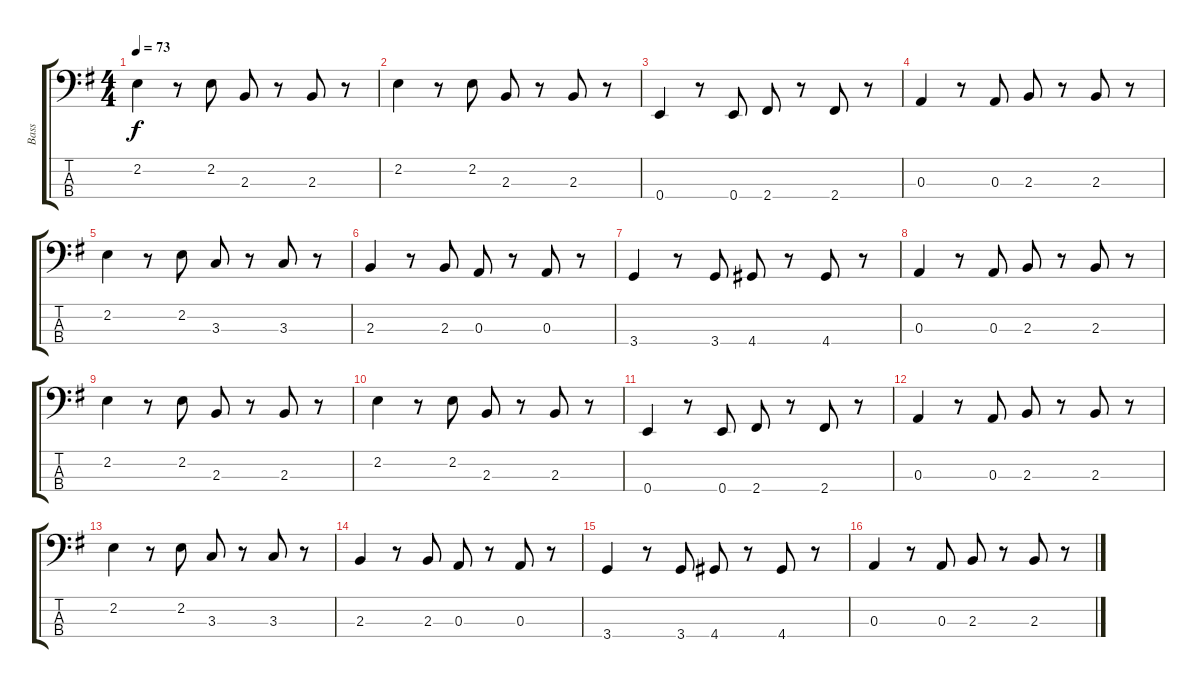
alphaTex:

\track ("Bass" "Bass") {instrument acousticbass}
\staff {score tabs}
\tuning (G2 D2 A1 E1) {hide}
\ts (4 4)
\tempo 73
\clef f4
\ks g
2.2.4{dy f} r.8 2.2.8 2.3.8 r.8 2.3.8 r.8 |
2.2.4 r.8 2.2.8 2.3.8 r.8 2.3.8 r.8 |
0.4.4 r.8 0.4.8 2.4.8 r.8 2.4.8 r.8 |
0.3.4 r.8 0.3.8 2.3.8 r.8 2.3.8 r.8 |
2.2.4 r.8 2.2.8 3.3.8 r.8 3.3.8 r.8 |
2.3.4 r.8 2.3.8 0.3.8 r.8 0.3.8 r.8 |
3.4.4 r.8 3.4.8 4.4.8 r.8 4.4.8 r.8 |
0.3.4 r.8 0.3.8 2.3.8 r.8 2.3.8 r.8 |
2.2.4 r.8 2.2.8 2.3.8 r.8 2.3.8 r.8 |
2.2.4 r.8 2.2.8 2.3.8 r.8 2.3.8 r.8 |
0.4.4 r.8 0.4.8 2.4.8 r.8 2.4.8 r.8 |
0.3.4 r.8 0.3.8 2.3.8 r.8 2.3.8 r.8 |
2.2.4 r.8 2.2.8 3.3.8 r.8 3.3.8 r.8 |
2.3.4 r.8 2.3.8 0.3.8 r.8 0.3.8 r.8 |
3.4.4 r.8 3.4.8 4.4.8 r.8 4.4.8 r.8 |
0.3.4 r.8 0.3.8 2.3.8 r.8 2.3.8 r.8
